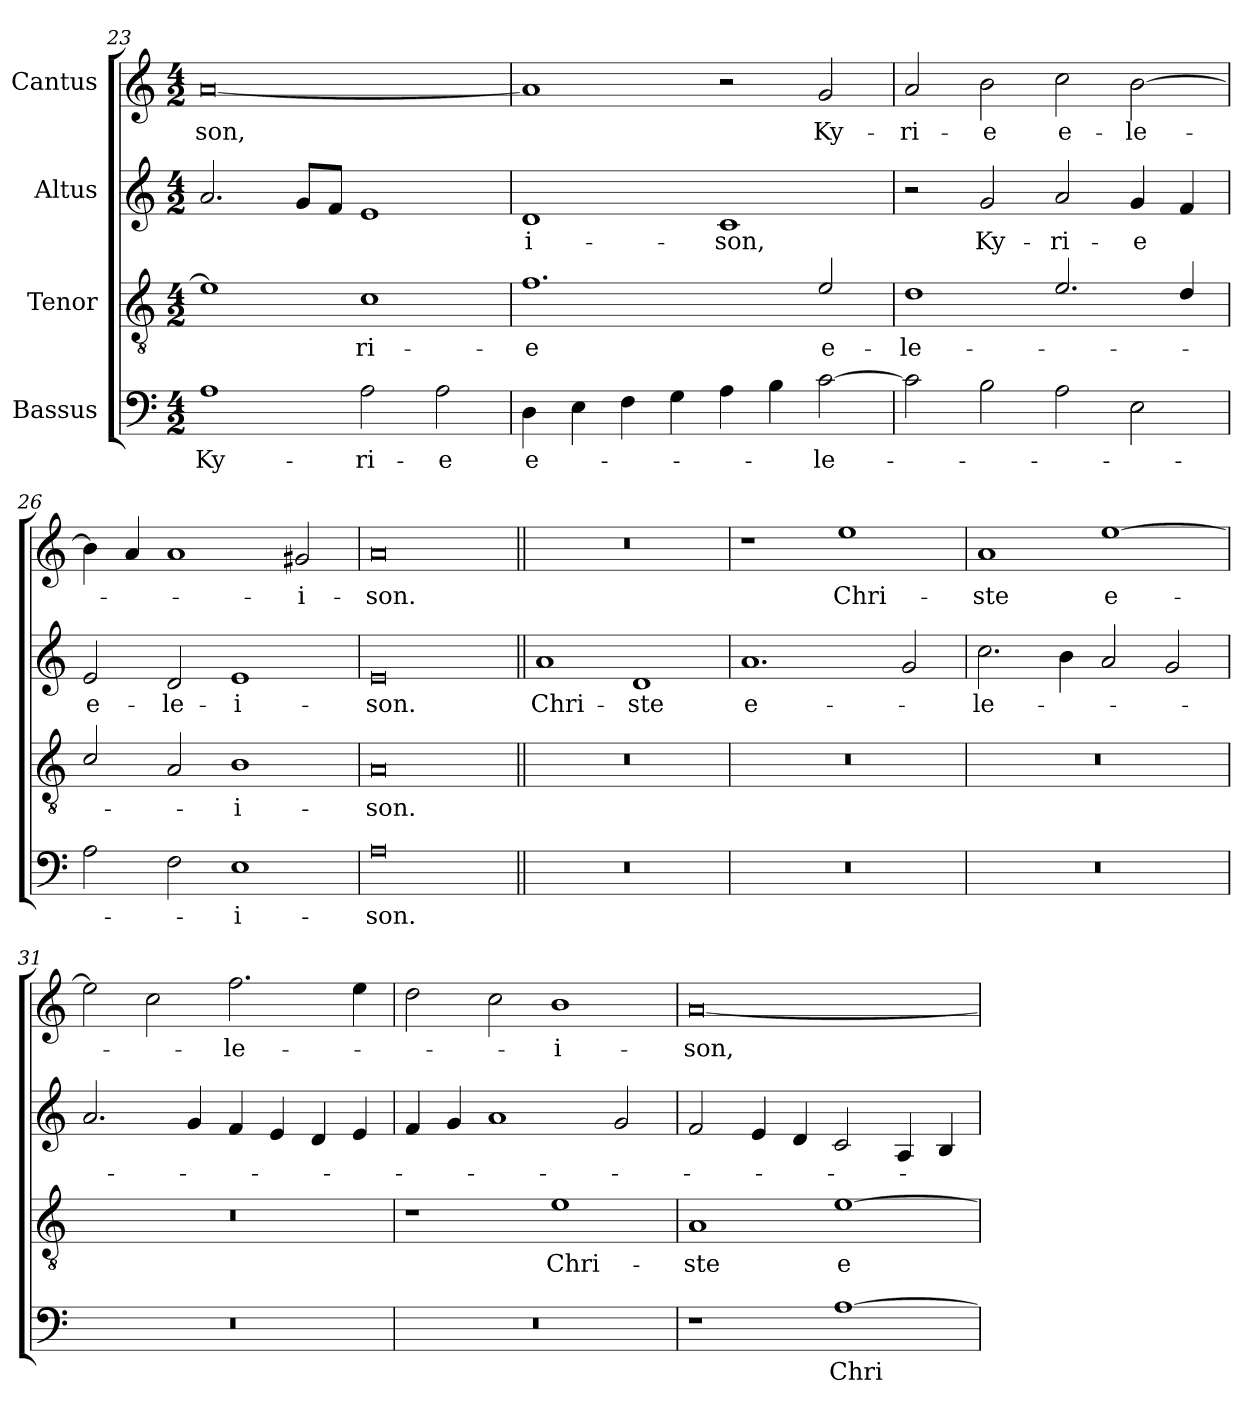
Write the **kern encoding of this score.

**kern	**text	**kern	**text	**kern	**text	**kern	**text
*part4	*part4	*part3	*part3	*part2	*part2	*part1	*part1
*staff4	*staff4	*staff3	*staff3	*staff2	*staff2	*staff1	*staff1
*I"Bassus	*	*I"Tenor	*	*I"Altus	*	*I"Cantus	*
*clefF4	*	*clefGv2	*	*clefG2	*	*clefG2	*
*k[]	*	*k[]	*	*k[]	*	*k[]	*
*M4/2	*	*M4/2	*	*M4/2	*	*M4/2	*
=23	=23	=23	=23	=23	=23	=23	=23
1A\	Ky-	1e\]	.	2.a/	.	[0a/	-son,
.	.	.	.	8g/L	.	.	.
.	.	.	.	8f/J	.	.	.
2A\	-ri-	1c\	-ri-	1e/	.	.	.
2A\	-e	.	.	.	.	.	.
=24	=24	=24	=24	=24	=24	=24	=24
4D\	e-	1.f\	-e	1d/	-i-	1a/]	.
4E\	.	.	.	.	.	.	.
4F\	.	.	.	.	.	.	.
4G\	.	.	.	.	.	.	.
4A\	.	.	.	1c/	-son,	2r	.
4B\	.	.	.	.	.	.	.
[2c\	-le-	2e/	e-	.	.	2g/	Ky-
=25	=25	=25	=25	=25	=25	=25	=25
2c\]	.	1d\	-le-	2r	.	2a/	-ri-
2B\	.	.	.	2g/	Ky-	2b\	-e
2A\	.	2.e/	.	2a/	-ri-	2cc\	e-
2E\	.	.	.	4g/	-e	[2b\	-le-
.	.	4d/	.	4f/	.	.	.
=26	=26	=26	=26	=26	=26	=26	=26
2A\	.	2c/	.	2e/	e-	4b\]	.
.	.	.	.	.	.	4a/	.
2F\	.	2A/	.	2d/	-le-	1a/	.
1E\	-i-	1B\	-i-	1e/	-i-	.	.
.	.	.	.	.	.	2g#X/	-i-
=27	=27	=27	=27	=27	=27	=27	=27
0A\	-son.	0A/	-son.	0e/	-son.	0a/	-son.
=28||	=28||	=28||	=28||	=28||	=28||	=28||	=28||
0r	.	0r	.	1a/	Chri-	0r	.
.	.	.	.	1d/	-ste	.	.
=29	=29	=29	=29	=29	=29	=29	=29
0r	.	0r	.	1.a/	e-	1r	.
.	.	.	.	.	.	1ee\	Chri-
.	.	.	.	2g/	.	.	.
=30	=30	=30	=30	=30	=30	=30	=30
0r	.	0r	.	2.cc\	-le-	1a/	-ste
.	.	.	.	4b\	.	.	.
.	.	.	.	2a/	.	[1ee\	e-
.	.	.	.	2g/	.	.	.
=31	=31	=31	=31	=31	=31	=31	=31
0r	.	0r	.	2.a/	.	2ee\]	.
.	.	.	.	.	.	2cc\	.
.	.	.	.	4g/	.	.	.
.	.	.	.	4f/	.	2.ff\	-le-
.	.	.	.	4e/	.	.	.
.	.	.	.	4d/	.	.	.
.	.	.	.	4e/	.	4ee\	.
=32	=32	=32	=32	=32	=32	=32	=32
0r	.	1r	.	4f/	.	2dd\	.
.	.	.	.	4g/	.	.	.
.	.	.	.	1a/	.	2cc\	.
.	.	1e\	Chri-	.	.	1b\	-i-
.	.	.	.	2g/	.	.	.
=33	=33	=33	=33	=33	=33	=33	=33
1r	.	1A/	-ste	2f/	.	[0a/	-son,
.	.	.	.	4e/	.	.	.
.	.	.	.	4d/	.	.	.
[1A\	Chri-	[1e\	e-	2c/	.	.	.
.	.	.	.	4A/	.	.	.
.	.	.	.	4B/	.	.	.
=	=	=	=	=	=	=	=
*-	*-	*-	*-	*-	*-	*-	*-
